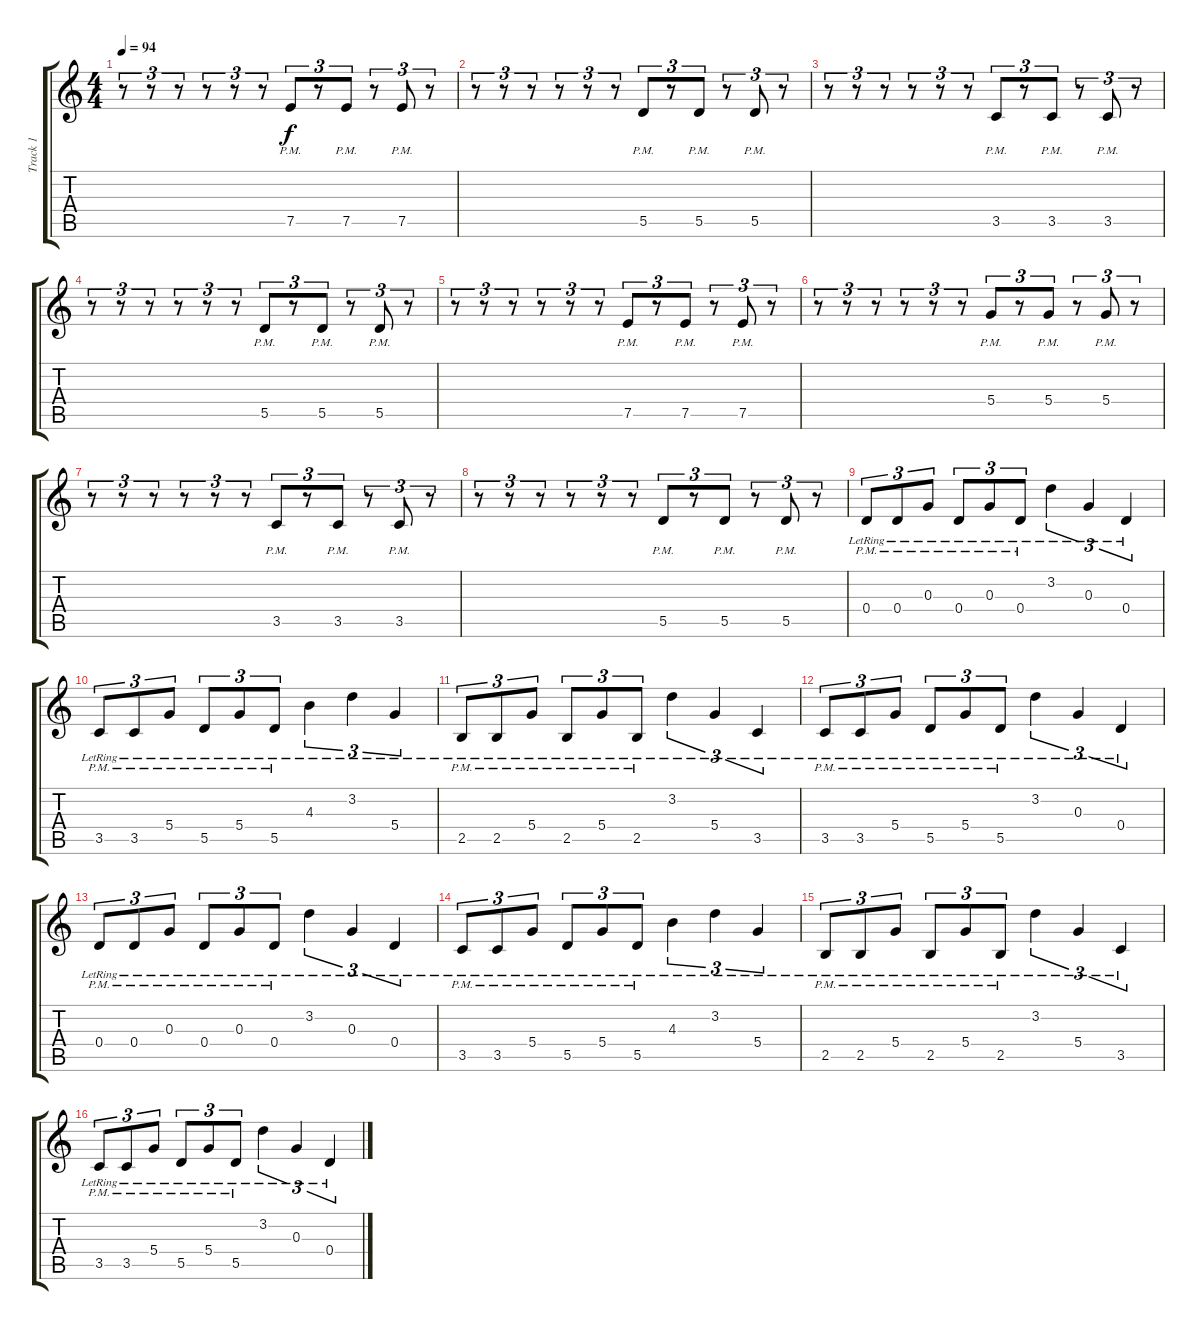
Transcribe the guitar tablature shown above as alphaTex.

\track ("Track 1" "Track 1") {instrument electricguitarjazz}
\staff {score tabs}
\tuning (E4 B3 G3 D3 A2 E2) {hide}
\ts (4 4)
\tempo 94
\clef g2
\ks c
r.8{tu (3 2) dy f} r.8{tu (3 2)} r.8{tu (3 2)} r.8{tu (3 2)} r.8{tu (3 2)} r.8{tu (3 2)} 7.5{pm}.8{tu (3 2)} r.8{tu (3 2)} 7.5{pm}.8{tu (3 2)} r.8{tu (3 2)} 7.5{pm}.8{tu (3 2)} r.8{tu (3 2)} |
r.8{tu (3 2)} r.8{tu (3 2)} r.8{tu (3 2)} r.8{tu (3 2)} r.8{tu (3 2)} r.8{tu (3 2)} 5.5{pm}.8{tu (3 2)} r.8{tu (3 2)} 5.5{pm}.8{tu (3 2)} r.8{tu (3 2)} 5.5{pm}.8{tu (3 2)} r.8{tu (3 2)} |
r.8{tu (3 2)} r.8{tu (3 2)} r.8{tu (3 2)} r.8{tu (3 2)} r.8{tu (3 2)} r.8{tu (3 2)} 3.5{pm}.8{tu (3 2)} r.8{tu (3 2)} 3.5{pm}.8{tu (3 2)} r.8{tu (3 2)} 3.5{pm}.8{tu (3 2)} r.8{tu (3 2)} |
r.8{tu (3 2)} r.8{tu (3 2)} r.8{tu (3 2)} r.8{tu (3 2)} r.8{tu (3 2)} r.8{tu (3 2)} 5.5{pm}.8{tu (3 2)} r.8{tu (3 2)} 5.5{pm}.8{tu (3 2)} r.8{tu (3 2)} 5.5{pm}.8{tu (3 2)} r.8{tu (3 2)} |
r.8{tu (3 2)} r.8{tu (3 2)} r.8{tu (3 2)} r.8{tu (3 2)} r.8{tu (3 2)} r.8{tu (3 2)} 7.5{pm}.8{tu (3 2)} r.8{tu (3 2)} 7.5{pm}.8{tu (3 2)} r.8{tu (3 2)} 7.5{pm}.8{tu (3 2)} r.8{tu (3 2)} |
r.8{tu (3 2)} r.8{tu (3 2)} r.8{tu (3 2)} r.8{tu (3 2)} r.8{tu (3 2)} r.8{tu (3 2)} 5.4{pm}.8{tu (3 2)} r.8{tu (3 2)} 5.4{pm}.8{tu (3 2)} r.8{tu (3 2)} 5.4{pm}.8{tu (3 2)} r.8{tu (3 2)} |
r.8{tu (3 2)} r.8{tu (3 2)} r.8{tu (3 2)} r.8{tu (3 2)} r.8{tu (3 2)} r.8{tu (3 2)} 3.5{pm}.8{tu (3 2)} r.8{tu (3 2)} 3.5{pm}.8{tu (3 2)} r.8{tu (3 2)} 3.5{pm}.8{tu (3 2)} r.8{tu (3 2)} |
r.8{tu (3 2)} r.8{tu (3 2)} r.8{tu (3 2)} r.8{tu (3 2)} r.8{tu (3 2)} r.8{tu (3 2)} 5.5{pm}.8{tu (3 2)} r.8{tu (3 2)} 5.5{pm}.8{tu (3 2)} r.8{tu (3 2)} 5.5{pm}.8{tu (3 2)} r.8{tu (3 2)} |
0.4{pm lr}.8{tu (3 2)} 0.4{pm lr}.8{tu (3 2)} 0.3{pm lr}.8{tu (3 2)} 0.4{pm lr}.8{tu (3 2)} 0.3{pm lr}.8{tu (3 2)} 0.4{pm lr}.8{tu (3 2)} 3.2{lr}.4{tu (3 2)} 0.3{lr}.4{tu (3 2)} 0.4{lr}.4{tu (3 2)} |
3.5{pm lr}.8{tu (3 2)} 3.5{pm lr}.8{tu (3 2)} 5.4{pm lr}.8{tu (3 2)} 5.5{pm lr}.8{tu (3 2)} 5.4{pm lr}.8{tu (3 2)} 5.5{pm lr}.8{tu (3 2)} 4.3{lr}.4{tu (3 2)} 3.2{lr}.4{tu (3 2)} 5.4{lr}.4{tu (3 2)} |
2.5{pm lr}.8{tu (3 2)} 2.5{pm lr}.8{tu (3 2)} 5.4{pm lr}.8{tu (3 2)} 2.5{pm lr}.8{tu (3 2)} 5.4{pm lr}.8{tu (3 2)} 2.5{pm lr}.8{tu (3 2)} 3.2{lr}.4{tu (3 2)} 5.4{lr}.4{tu (3 2)} 3.5{lr}.4{tu (3 2)} |
3.5{pm lr}.8{tu (3 2)} 3.5{pm lr}.8{tu (3 2)} 5.4{pm lr}.8{tu (3 2)} 5.5{pm lr}.8{tu (3 2)} 5.4{pm lr}.8{tu (3 2)} 5.5{pm lr}.8{tu (3 2)} 3.2{lr}.4{tu (3 2)} 0.3{lr}.4{tu (3 2)} 0.4{lr}.4{tu (3 2)} |
0.4{pm lr}.8{tu (3 2)} 0.4{pm lr}.8{tu (3 2)} 0.3{pm lr}.8{tu (3 2)} 0.4{pm lr}.8{tu (3 2)} 0.3{pm lr}.8{tu (3 2)} 0.4{pm lr}.8{tu (3 2)} 3.2{lr}.4{tu (3 2)} 0.3{lr}.4{tu (3 2)} 0.4{lr}.4{tu (3 2)} |
3.5{pm lr}.8{tu (3 2)} 3.5{pm lr}.8{tu (3 2)} 5.4{pm lr}.8{tu (3 2)} 5.5{pm lr}.8{tu (3 2)} 5.4{pm lr}.8{tu (3 2)} 5.5{pm lr}.8{tu (3 2)} 4.3{lr}.4{tu (3 2)} 3.2{lr}.4{tu (3 2)} 5.4{lr}.4{tu (3 2)} |
2.5{pm lr}.8{tu (3 2)} 2.5{pm lr}.8{tu (3 2)} 5.4{pm lr}.8{tu (3 2)} 2.5{pm lr}.8{tu (3 2)} 5.4{pm lr}.8{tu (3 2)} 2.5{pm lr}.8{tu (3 2)} 3.2{lr}.4{tu (3 2)} 5.4{lr}.4{tu (3 2)} 3.5{lr}.4{tu (3 2)} |
3.5{pm lr}.8{tu (3 2)} 3.5{pm lr}.8{tu (3 2)} 5.4{pm lr}.8{tu (3 2)} 5.5{pm lr}.8{tu (3 2)} 5.4{pm lr}.8{tu (3 2)} 5.5{pm lr}.8{tu (3 2)} 3.2{lr}.4{tu (3 2)} 0.3{lr}.4{tu (3 2)} 0.4{lr}.4{tu (3 2)}
